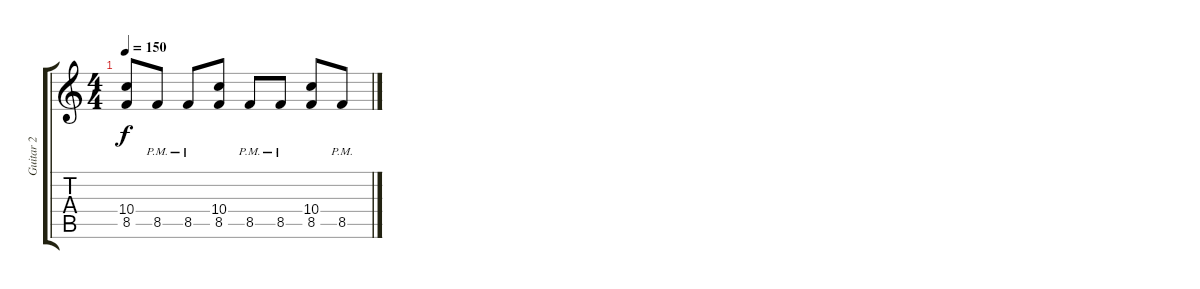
\track ("Guitar 2" "Guitar 2") {instrument distortionguitar}
\staff {score tabs}
\tuning (E4 B3 G3 D3 A2 E2) {hide}
\ts (4 4)
\tempo 150
\clef g2
\ks c
(10.4 8.5).8{dy f} 8.5{pm}.8 8.5{pm}.8 (10.4 8.5).8 8.5{pm}.8 8.5{pm}.8 (10.4 8.5).8 8.5{pm}.8
